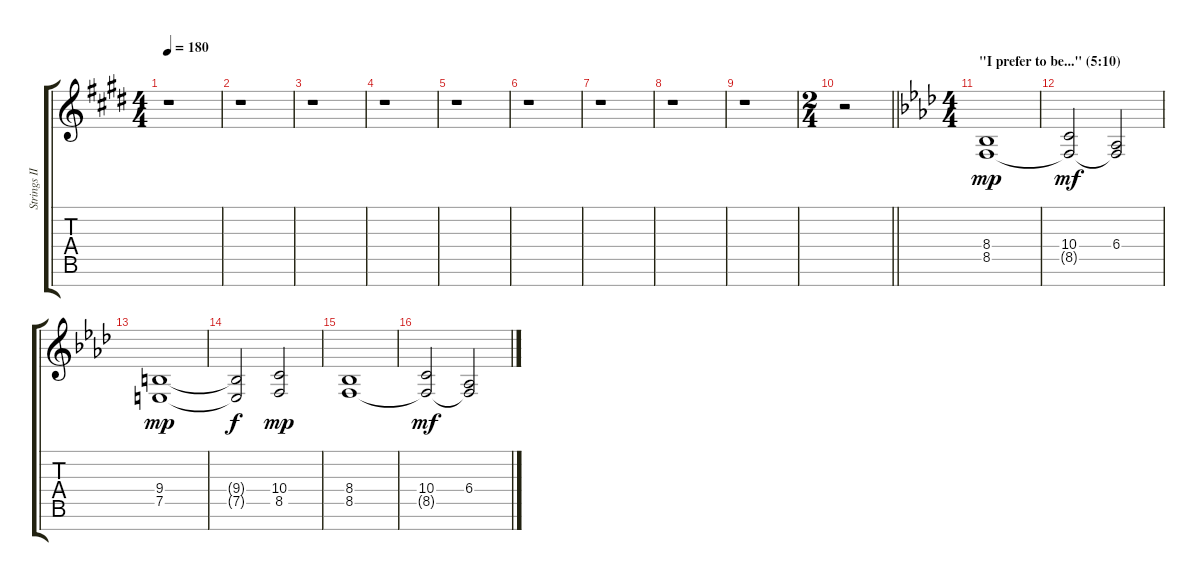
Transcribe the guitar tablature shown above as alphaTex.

\track ("Strings II" "Strings II") {instrument stringensemble1}
\staff {score tabs}
\tuning (E4 B3 G3 D3 A2 E2 B1) {hide}
\ts (4 4)
\tempo 180
\clef g2
\ks c#minor
r.1{dy mp} |
r.1 |
r.1 |
r.1 |
r.1 |
r.1 |
r.1 |
r.1 |
r.1 |
\ts (2 4)
\barLineRight lightlight
r.2 |
\ts (4 4)
\section ("" "\"I prefer to be...\" (5:10)")
\ks fminor
(8.4 8.5).1 |
(10.4 8.5{t}).2{dy mf} (6.4 8.5{t}).2 |
(9.4 7.5).1{dy mp} |
(9.4{t} 7.5{t}).2{dy f} (10.4 8.5).2{dy mp} |
(8.4 8.5).1 |
(10.4 8.5{t}).2{dy mf} (6.4 8.5{t}).2
